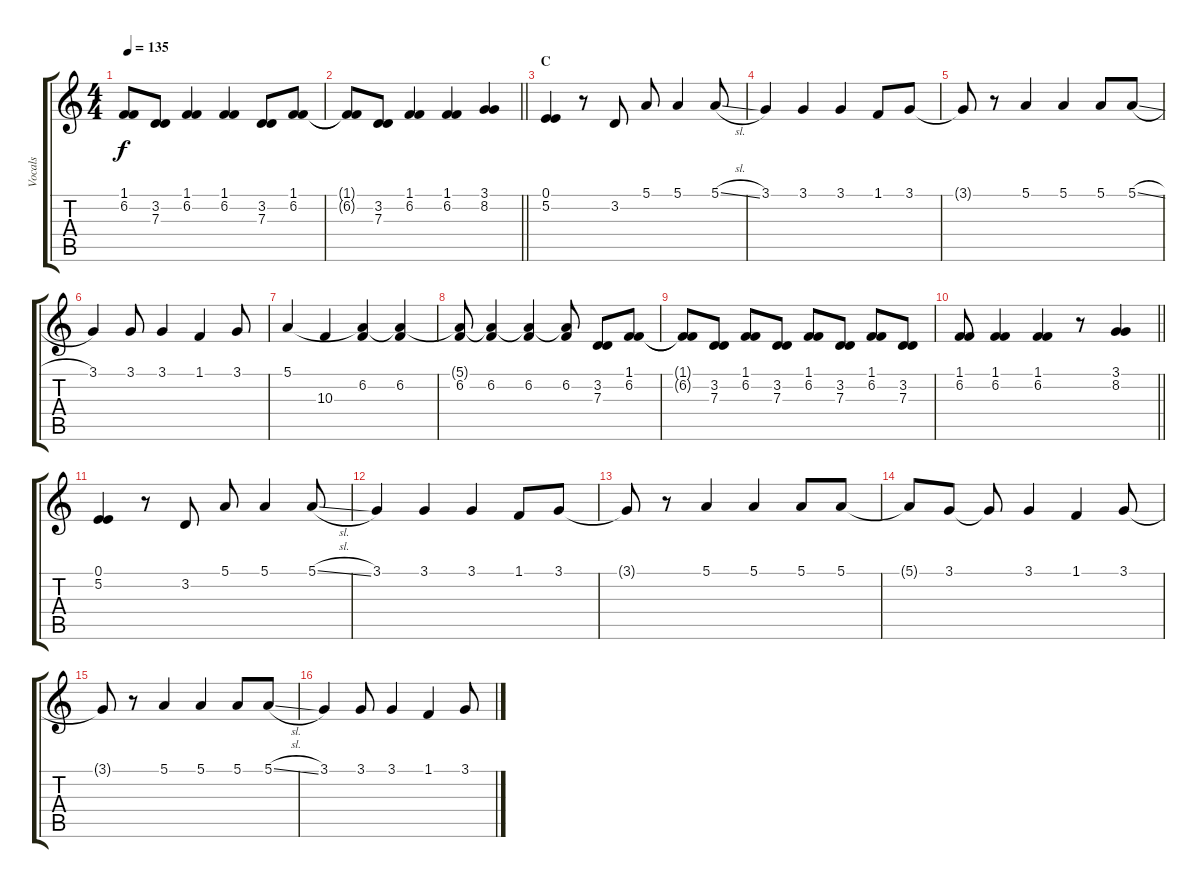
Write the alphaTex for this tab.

\track ("Vocals" "Vocals") {instrument flute}
\staff {score tabs}
\tuning (E4 B3 G3 D3 A2 E2) {hide}
\ts (4 4)
\tempo 135
\clef g2
\ks c
(1.1{t} 6.2{t}).8{dy f} (3.2 7.3).8 (1.1 6.2).4 (1.1 6.2).4 (3.2 7.3).8 (1.1 6.2).8 |
\barLineRight lightlight
(1.1{t} 6.2{t}).8 (3.2 7.3).8 (1.1 6.2).4 (1.1 6.2).4 (3.1 8.2).4 |
\section ("" "C")
(0.1 5.2).4 r.8 3.2.8 5.1.8 5.1.4 5.1{sl}.8 |
3.1.4 3.1.4 3.1.4 1.1.8 3.1.8 |
3.1{t}.8 r.8 5.1.4 5.1.4 5.1.8 5.1{sl}.8 |
3.1.4 3.1.8 3.1.4 1.1.4 3.1.8 |
5.1.4 10.3.4 (5.1{t} 6.2).4 (5.1{t} 6.2).4 |
(5.1{t} 6.2).8 (5.1{t} 6.2).4 (5.1{t} 6.2).4 (5.1{t} 6.2).8 (3.2 7.3).8 (1.1 6.2).8 |
(1.1{t} 6.2{t}).8 (3.2 7.3).8 (1.1 6.2).8 (3.2 7.3).8 (1.1 6.2).8 (3.2 7.3).8 (1.1 6.2).8 (3.2 7.3).8 |
\barLineRight lightlight
(1.1 6.2).8 (1.1 6.2).4 (1.1 6.2).4 r.8 (3.1 8.2).4 |
(0.1 5.2).4 r.8 3.2.8 5.1.8 5.1.4 5.1{sl}.8 |
3.1.4 3.1.4 3.1.4 1.1.8 3.1.8 |
3.1{t}.8 r.8 5.1.4 5.1.4 5.1.8 5.1.8 |
5.1{t}.8 3.1.8 3.1{t}.8 3.1.4 1.1.4 3.1.8 |
3.1{t}.8 r.8 5.1.4 5.1.4 5.1.8 5.1{sl}.8 |
3.1.4 3.1.8 3.1.4 1.1.4 3.1.8
